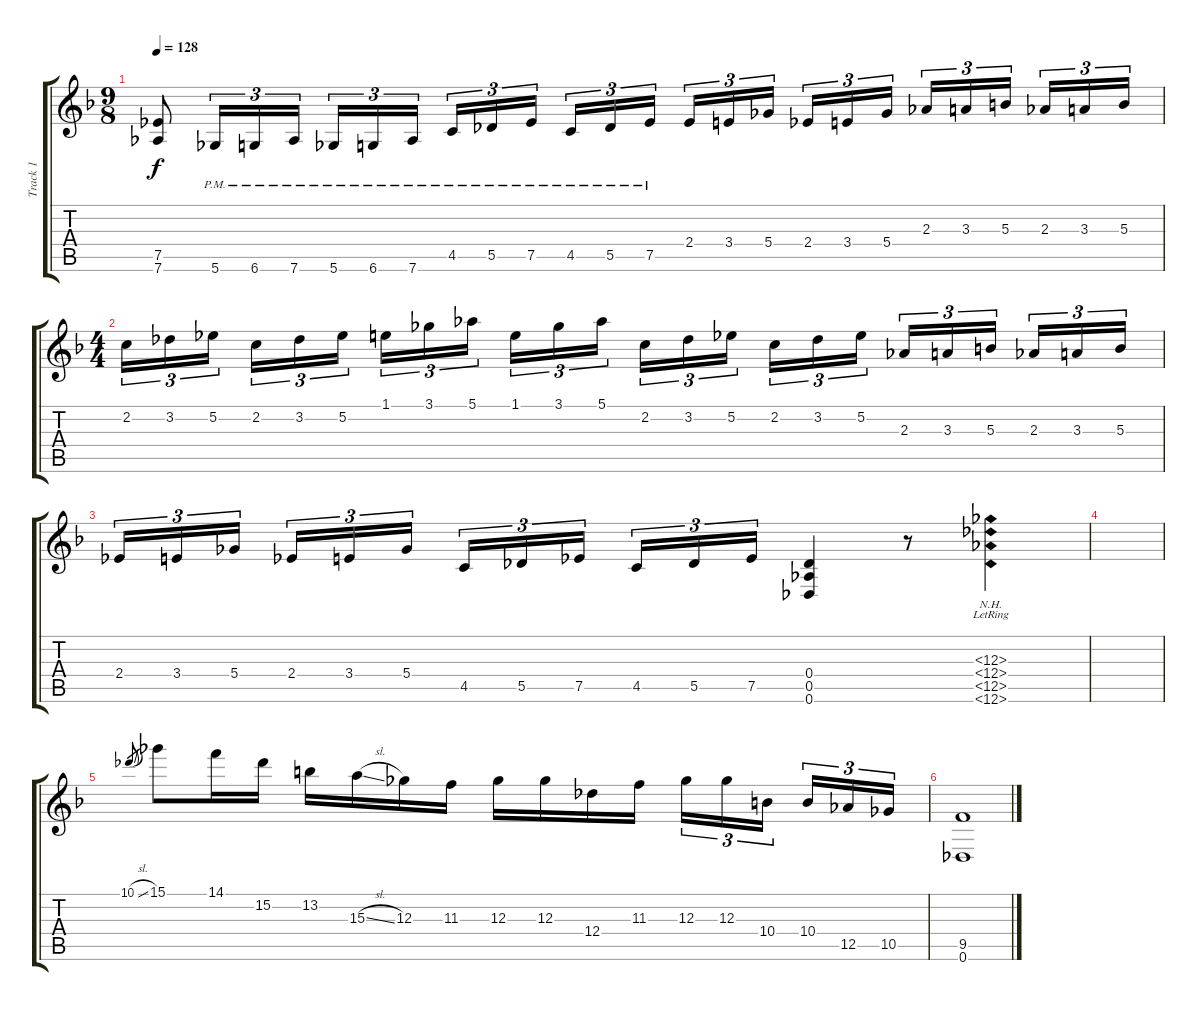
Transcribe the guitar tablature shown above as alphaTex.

\track ("Track 1" "Track 1") {instrument acousticguitarsteel}
\staff {score tabs}
\tuning (Eb4 Bb3 Gb3 Db3 Ab2 Db2) {hide}
\ts (9 8)
\tempo 128
\clef g2
\ks f
(7.5 7.6).8{dy f} 5.6{pm}.16{tu (3 2)} 6.6{pm}.16{tu (3 2)} 7.6{pm}.16{tu (3 2) beam splitsecondary} 5.6{pm}.16{tu (3 2)} 6.6{pm}.16{tu (3 2)} 7.6{pm}.16{tu (3 2)} 4.5{pm}.16{tu (3 2)} 5.5{pm}.16{tu (3 2)} 7.5{pm}.16{tu (3 2) beam splitsecondary} 4.5{pm}.16{tu (3 2)} 5.5{pm}.16{tu (3 2)} 7.5{pm}.16{tu (3 2) beam splitsecondary} 2.4.16{tu (3 2)} 3.4.16{tu (3 2)} 5.4.16{tu (3 2)} 2.4.16{tu (3 2)} 3.4.16{tu (3 2)} 5.4.16{tu (3 2) beam splitsecondary} 2.3.16{tu (3 2)} 3.3.16{tu (3 2)} 5.3.16{tu (3 2) beam splitsecondary} 2.3.16{tu (3 2)} 3.3.16{tu (3 2)} 5.3.16{tu (3 2)} |
\ts (4 4)
2.2.16{tu (3 2)} 3.2.16{tu (3 2)} 5.2.16{tu (3 2) beam splitsecondary} 2.2.16{tu (3 2)} 3.2.16{tu (3 2)} 5.2.16{tu (3 2)} 1.1.16{tu (3 2)} 3.1.16{tu (3 2)} 5.1.16{tu (3 2) beam splitsecondary} 1.1.16{tu (3 2)} 3.1.16{tu (3 2)} 5.1.16{tu (3 2)} 2.2.16{tu (3 2)} 3.2.16{tu (3 2)} 5.2.16{tu (3 2) beam splitsecondary} 2.2.16{tu (3 2)} 3.2.16{tu (3 2)} 5.2.16{tu (3 2)} 2.3.16{tu (3 2)} 3.3.16{tu (3 2)} 5.3.16{tu (3 2) beam splitsecondary} 2.3.16{tu (3 2)} 3.3.16{tu (3 2)} 5.3.16{tu (3 2)} |
2.4.16{tu (3 2)} 3.4.16{tu (3 2)} 5.4.16{tu (3 2) beam splitsecondary} 2.4.16{tu (3 2)} 3.4.16{tu (3 2)} 5.4.16{tu (3 2)} 4.5.16{tu (3 2)} 5.5.16{tu (3 2)} 7.5.16{tu (3 2) beam splitsecondary} 4.5.16{tu (3 2)} 5.5.16{tu (3 2)} 7.5.16{tu (3 2)} (0.4 0.5 0.6).4 r.8 (12.3{nh lr} 12.4{nh lr} 12.5{nh lr} 12.6{nh lr}).4 |
|
10.1{sl}.8{gr} 15.1.8 14.1.16 15.2.16 13.2.16 15.3{sl}.16 12.3.16 11.3.16 12.3.16 12.3.16 12.4.16 11.3.16 12.3.16{tu (3 2)} 12.3.16{tu (3 2)} 10.4.16{tu (3 2) beam splitsecondary} 10.4.16{tu (3 2)} 12.5.16{tu (3 2)} 10.5.16{tu (3 2)} |
(9.5 0.6).1
